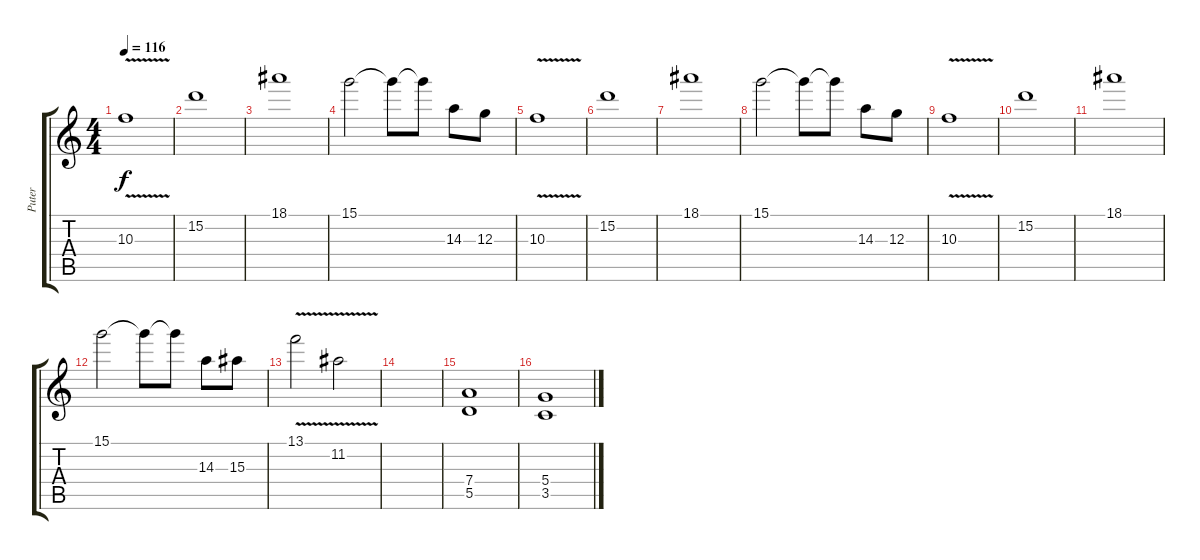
\track ("Puter" "Puter") {instrument distortionguitar}
\staff {score tabs}
\tuning (E4 B3 G3 D3 A2 E2) {hide}
\ts (4 4)
\tempo 116
\clef g2
\ks c
10.3{v}.1{dy f} |
15.2.1 |
18.1.1 |
15.1.2 15.1{t}.8 15.1{t}.8 14.3.8 12.3.8 |
10.3{v}.1 |
15.2.1 |
18.1.1 |
15.1.2 15.1{t}.8 15.1{t}.8 14.3.8 12.3.8 |
10.3{v}.1 |
15.2.1 |
18.1.1 |
15.1.2 15.1{t}.8 15.1{t}.8 14.3.8 15.3.8 |
13.1{v}.2 11.2{v}.2 |
|
(7.4 5.5).1 |
(5.4 3.5).1
